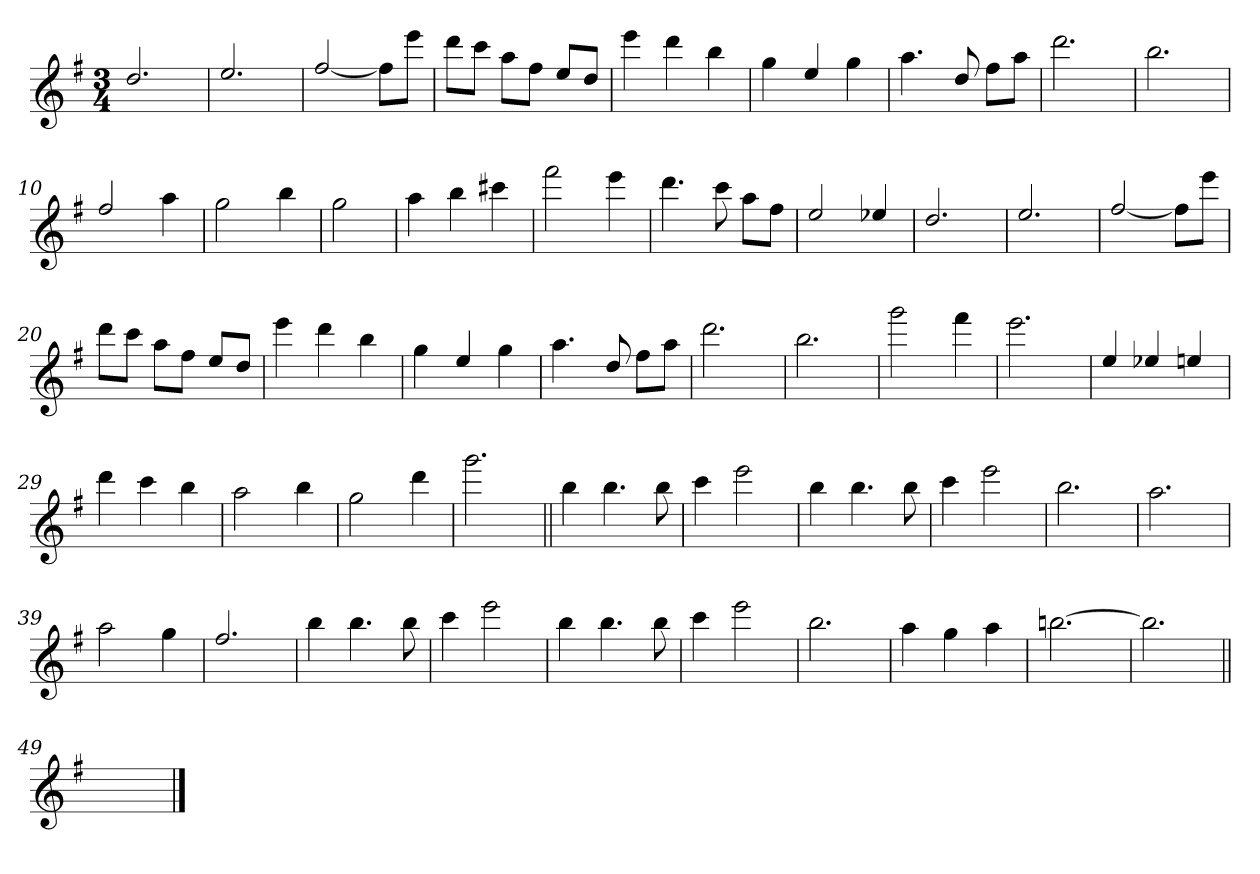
**kern
*part1
*staff1
*clefG2
*k[f#]
*G:
*M3/4
=1
2.dd/
=2
2.ee/
=3
[2ff#/
8ff#\L]
8eee\J
=4
8ddd\L
8ccc\J
8aa\L
8ff#\J
8ee/L
8dd/J
=5
4eee\
4ddd\
4bb\
!!LO:LB:g=z
=6
4gg\
4ee/
4gg\
=7
4.aa\
8dd/
8ff#\L
8aa\J
=8
2.ddd\
=9
2.bb\
=10
2ff#/
4aa\
=11
2gg\
4bb\
!!LO:LB:g=z
=12
2gg\
=13
4aa\
4bb\
4ccc#X\
=14
2fff#\
4eee\
=15
4.ddd\
8ccc\
8aa\L
8ff#\J
=16
2ee/
4ee-X/
!!LO:LB:g=z
=17
2.dd/
=18
2.ee/
=19
[2ff#/
8ff#\L]
8eee\J
=20
8ddd\L
8ccc\J
8aa\L
8ff#\J
8ee/L
8dd/J
=21
4eee\
4ddd\
4bb\
!!LO:LB:g=z
=22
4gg\
4ee/
4gg\
=23
4.aa\
8dd/
8ff#\L
8aa\J
=24
2.ddd\
=25
2.bb\
=26
2ggg\
4fff#\
=27
2.eee\
!!LO:LB:g=z
=28
4ee/
4ee-X/
4een/
=29
4ddd\
4ccc\
4bb\
=30
2aa\
4bb\
=31
2gg\
4ddd\
=32
2.ggg\
!!LO:LB:g=z
=33||
4bb\
4.bb\
8bb\
=34
4ccc\
2eee\
=35
4bb\
4.bb\
8bb\
=36
4ccc\
2eee\
=37
2.bb\
=38
2.aa\
!!LO:LB:g=z
=39
2aa\
4gg\
=40
2.ff#/
=41
4bb\
4.bb\
8bb\
=42
4ccc\
2eee\
=43
4bb\
4.bb\
8bb\
!!LO:LB:g=z
=44
4ccc\
2eee\
=45
2.bb\
=46
4aa\
4gg\
4aa\
=47
[2.bbn\
=48
2.bb\]
=49||
2.ryy
==
*-
